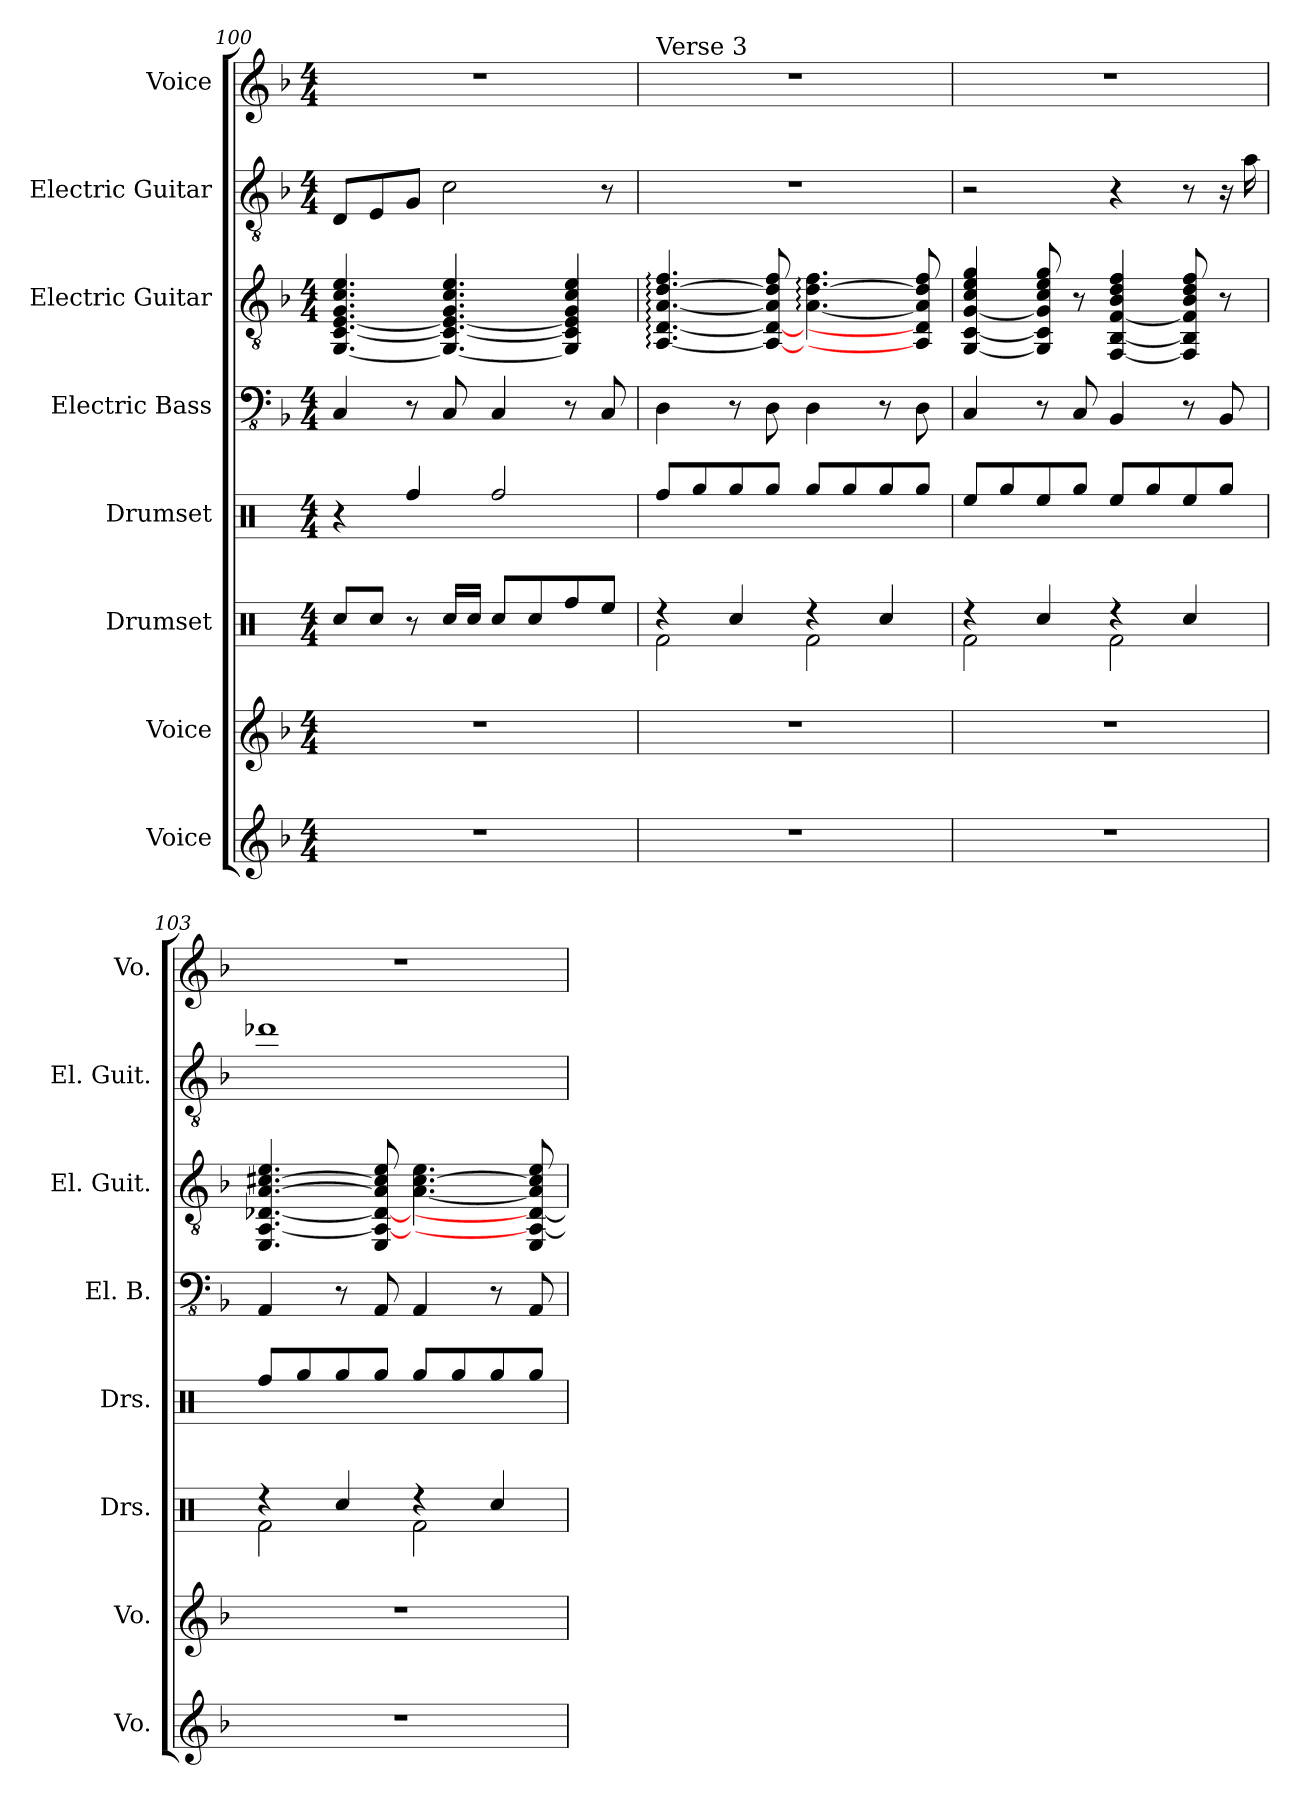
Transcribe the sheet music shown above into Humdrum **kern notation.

**kern	**kern	**kern	**kern	**kern	**kern	**kern	**kern
*part8	*part7	*part6	*part5	*part4	*part3	*part2	*part1
*staff8	*staff7	*staff6	*staff5	*staff4	*staff3	*staff2	*staff1
*I"Voice	*I"Voice	*I"Drumset	*I"Drumset	*I"Electric Bass	*I"Electric Guitar	*I"Electric Guitar	*I"Voice
*I'Vo.	*I'Vo.	*I'Drs.	*I'Drs.	*I'El. B.	*I'El. Guit.	*I'El. Guit.	*I'Vo.
*clefG2	*clefG2	*clefX	*clefX	*clefFv4	*clefGv2	*clefGv2	*clefG2
*k[b-]	*k[b-]	*k[]	*k[]	*k[b-]	*k[b-]	*k[b-]	*k[b-]
*M4/4	*M4/4	*M4/4	*M4/4	*M4/4	*M4/4	*M4/4	*M4/4
=100	=100	=100	=100	=100	=100	=100	=100
1r	1r	8Rcc/L	4r	4CC/	[4.GG/ [4.C/ [4.E/ 4.G/ 4.c/ 4.e/	8D/L	1r
.	.	8Rcc/J	.	.	.	8E/	.
.	.	8r	4Rff/	8r	.	8G/J	.
.	.	16Rcc/LL	.	8CC/	4.GG/_ 4.C/_ 4.E/_ 4.G/ 4.c/ 4.e/	2c\	.
.	.	16Rcc/JJ	.	.	.	.	.
.	.	8Rcc/L	2Rff/	4CC/	.	.	.
.	.	8Rcc/	.	.	.	.	.
.	.	8Rff/	.	8r	4GG/] 4C/] 4E/] 4G/ 4c/ 4e/	.	.
.	.	8Ree/J	.	8CC/	.	8r	.
!!LO:PB:g=z
=101	=101	=101	=101	=101	=101	=101	=101
*	*	*^	*	*	*	*	*
!	!	!	!	!	!	!	!	!LO:TX:a:t=Verse 3
1r	1r	4r	2Rf\	8Rff/L	4DD\	[4.AA/: [4.D/: [4.A/: [4.d/: 4.f/:	1r	1r
.	.	.	.	8Rgg/	.	.	.	.
.	.	4Rcc/	.	8Rgg/	8r	.	.	.
.	.	.	.	8Rgg/J	8DD\	8AA/_ 8D/_ 8A/] 8d/] 8f/	.	.
.	.	4r	2Rf\	8Rgg/L	4DD\	[4.A\: [4.d\: 4.f\:	.	.
.	.	.	.	8Rgg/	.	.	.	.
.	.	4Rcc/	.	8Rgg/	8r	.	.	.
.	.	.	.	8Rgg/J	8DD\	8AA/] 8D/] 8A/] 8d/] 8f/	.	.
=102	=102	=102	=102	=102	=102	=102	=102	=102
1r	1r	4r	2Rf\	8Ree/L	4CC/	[4GG/ [4C/ [4G/ 4c/ 4e/ 4g/	2r	1r
.	.	.	.	8Rgg/	.	.	.	.
.	.	4Rcc/	.	8Ree/	8r	8GG/] 8C/] 8G/] 8c/ 8e/ 8g/	.	.
.	.	.	.	8Rgg/J	8CC/	8r	.	.
.	.	4r	2Rf\	8Ree/L	4BBB-/	[4FF/ [4BB-/ [4F/ 4B-/ 4d/ 4f/	4r	.
.	.	.	.	8Rgg/	.	.	.	.
.	.	4Rcc/	.	8Ree/	8r	8FF/] 8BB-/] 8F/] 8B-/ 8d/ 8f/	8r	.
.	.	.	.	8Rgg/J	8BBB-/	8r	16r	.
.	.	.	.	.	.	.	16a\	.
=103	=103	=103	=103	=103	=103	=103	=103	=103
1r	1r	4r	2Rf\	8Rff/L	4AAA/	4.EE/ [4.AA/ [4.D-X/ [4.A/ [4.c#X/ 4.e/	1dd-X	1r
.	.	.	.	8Rgg/	.	.	.	.
.	.	4Rcc/	.	8Rgg/	8r	.	.	.
.	.	.	.	8Rgg/J	8AAA/	8EE/ 8AA/_ 8D-/_ 8A/] 8c#/] 8e/	.	.
.	.	4r	2Rf\	8Rgg/L	4AAA/	[4.A\ [4.c#\ 4.e\	.	.
.	.	.	.	8Rgg/	.	.	.	.
.	.	4Rcc/	.	8Rgg/	8r	.	.	.
.	.	.	.	8Rgg/J	8AAA/	8EE/ 8AA/_ 8D-/_ 8A/] 8c#/] 8e/	.	.
*	*	*v	*v	*	*	*	*	*
=	=	=	=	=	=	=	=
*-	*-	*-	*-	*-	*-	*-	*-
